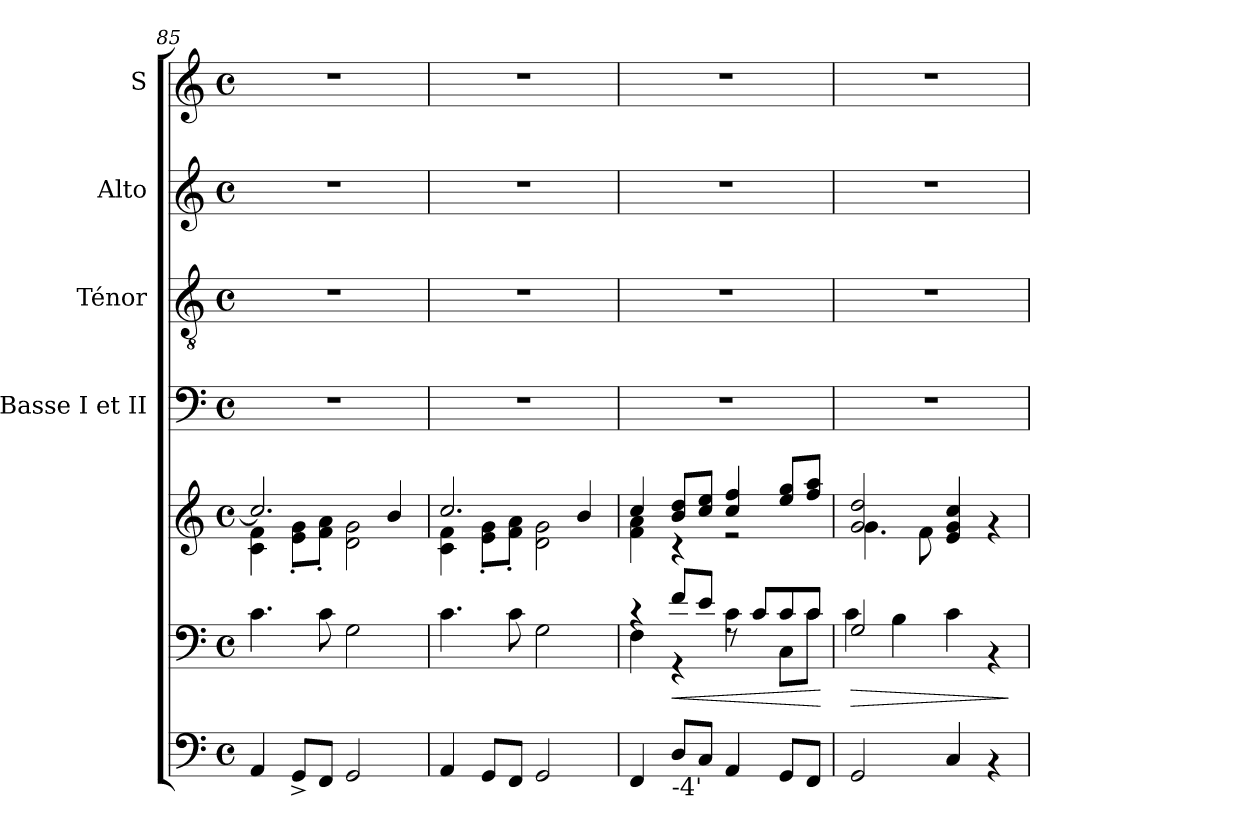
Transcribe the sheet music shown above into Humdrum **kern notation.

**kern	**kern	**dynam	**kern	**kern	**kern	**kern	**kern
*part7	*part6	*part6	*part5	*part4	*part3	*part2	*part1
*staff7	*staff6	*staff6	*staff5	*staff4	*staff3	*staff2	*staff1
*	*	*	*	*I"Basse I et II	*I"Ténor	*I"Alto	*I"S
*	*	*	*	*I'B	*I'T	*I'A	*I'S
*clefF4	*clefF4	*	*clefG2	*clefF4	*clefGv2	*clefG2	*clefG2
*k[]	*k[]	*	*k[]	*k[]	*k[]	*k[]	*k[]
*C:	*C:	*	*C:	*C:	*C:	*C:	*C:
*M4/4	*M4/4	*	*M4/4	*M4/4	*M4/4	*M4/4	*M4/4
*met(c)	*met(c)	*	*met(c)	*met(c)	*met(c)	*met(c)	*met(c)
=85	=85	=85	=85	=85	=85	=85	=85
*	*	*	*^	*	*	*	*
4AA/	4.c\	.	2.cc/]	4c\ 4f\	1r	1r	1r	1r
8GG^</L	.	.	.	8e\'< 8g\'<L	.	.	.	.
8FF/J	8c\	.	.	8f\'> 8a\'>J	.	.	.	.
2GG/	2G\	.	.	2d\ 2g\	.	.	.	.
.	.	.	4b/	.	.	.	.	.
!!LO:PB:g=z
=86	=86	=86	=86	=86	=86	=86	=86	=86
4AA/	4.c\	.	2.cc/	4c\ 4f\	1r	1r	1r	1r
8GG/L	.	.	.	8e\'< 8g\'<L	.	.	.	.
8FF/J	8c\	.	.	8f\'> 8a\'>J	.	.	.	.
2GG/	2G\	.	.	2d\ 2g\	.	.	.	.
.	.	.	4b/	.	.	.	.	.
=87	=87	=87	=87	=87	=87	=87	=87	=87
*	*^	*	*	*	*	*	*	*
4FF/	4rc	4F\	.	4cc/	4f\ 4a\	1r	1r	1r	1r
!LO:TX:b:t=-4'	!	!	!	!	!	!	!	!	!
!	!	!	!LO:HP:b	!	!	!	!	!	!
8D/L	8f/L	4rGG	<	8b/ 8dd/L	4rB	.	.	.	.
8C/J	8e/J	.	.	8cc/ 8ee/J	.	.	.	.	.
4AA/	8rE	4c\	.	4cc/ 4ff/	2r	.	.	.	.
.	8c/L	.	.	.	.	.	.	.	.
8GG/L	8c/	8C\L	.	8ee/ 8gg/L	.	.	.	.	.
8FF/J	8c/J	8c\J	.	8ff/ 8aa/J	.	.	.	.	.
*	*v	*v	*	*	*	*	*	*	*
*	*	*	*v	*v	*	*	*	*
.	.	[	.	.	.	.	.
=88	=88	=88	=88	=88	=88	=88	=88
!	!	!LO:HP:b	!	!	!	!	!
*	*^	*	*^	*	*	*	*
2GG/	2G/	4c\	>	2g/ 2dd/	4.g\	1r	1r	1r	1r
.	.	4B\	.	.	.	.	.	.	.
.	.	.	.	.	8f\	.	.	.	.
4C/	2ryy	4c\	.	4e/ 4g/ 4cc/	2ryy	.	.	.	.
4rAA	.	4rAA	.	4rf	.	.	.	.	.
*	*v	*v	*	*	*	*	*	*	*
*	*	*	*v	*v	*	*	*	*
.	.	]	.	.	.	.	.
=	=	=	=	=	=	=	=
*-	*-	*-	*-	*-	*-	*-	*-
